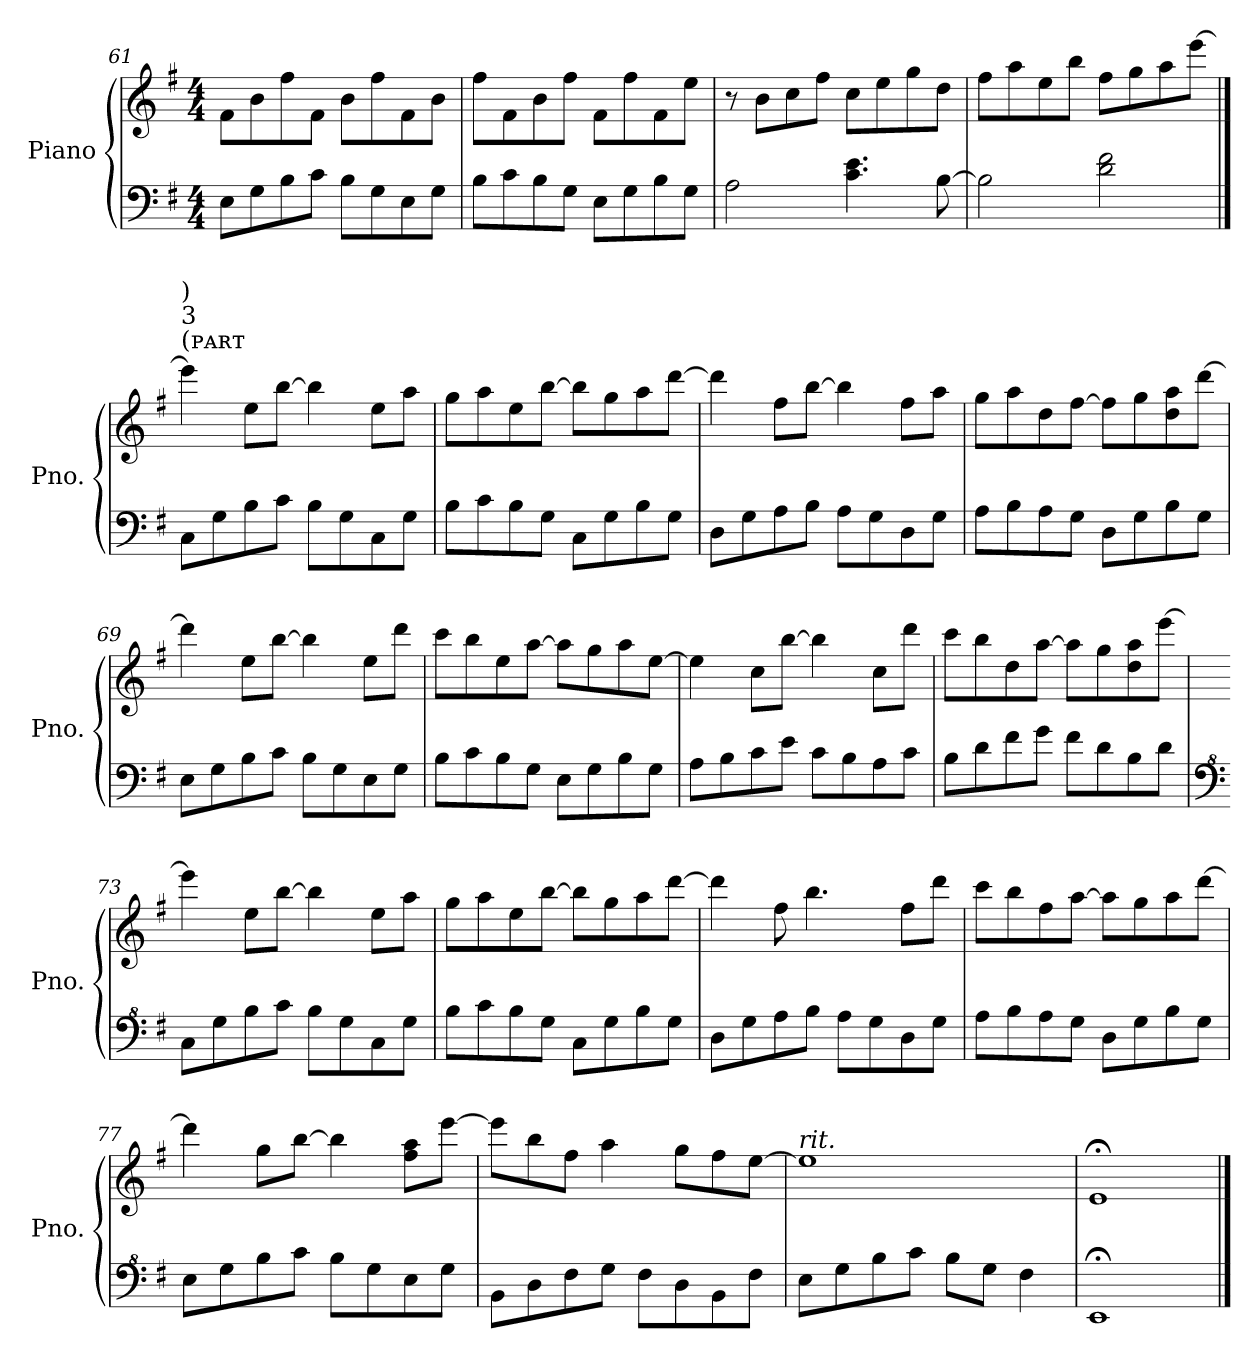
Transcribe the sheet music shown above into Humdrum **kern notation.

**kern	**kern
*part1	*part1
*staff2	*staff1
*I"Piano	*
*I'Pno.	*
!!LO:LB:g=z
*clefF4	*clefG2
*k[f#]	*k[f#]
*M4/4	*M4/4
=61	=61
8E\L	8f#\L
8G\	8b\
8B\	8ff#\
8c\J	8f#\J
8B\L	8b\L
8G\	8ff#\
8E\	8f#\
8G\J	8b\J
=62	=62
8B\L	8ff#\L
8c\	8f#\
8B\	8b\
8G\J	8ff#\J
8E\L	8f#\L
8G\	8ff#\
8B\	8f#\
8G\J	8ee\J
=63	=63
2A\	8r
.	8b\L
.	8cc\
.	8ff#\J
4.c\ 4.e\	8cc\L
.	8ee\
.	8gg\
[8B\	8dd\J
=64	=64
2B\]	8ff#\L
.	8aa\
.	8ee\
.	8bb\J
2d\ 2f#\	8ff#\L
.	8gg\
.	8aa\
.	[8eee\J
!!LO:LB:g=z
==65	==65
!	!LO:TX:a:t=(ᴘᴀʀᴛ
!	!LO:TX:a:t=3
!	!LO:TX:a:t=)
8C\L	4eee\]
8G\	.
8B\	8ee\L
8c\J	[8bb\J
8B\L	4bb\]
8G\	.
8C\	8ee\L
8G\J	8aa\J
=66	=66
8B\L	8gg\L
8c\	8aa\
8B\	8ee\
8G\J	[8bb\J
8C\L	8bb\L]
8G\	8gg\
8B\	8aa\
8G\J	[8ddd\J
=67	=67
8D\L	4ddd\]
8G\	.
8A\	8ff#\L
8B\J	[8bb\J
8A\L	4bb\]
8G\	.
8D\	8ff#\L
8G\J	8aa\J
=68	=68
8A\L	8gg\L
8B\	8aa\
8A\	8dd\
8G\J	[8ff#\J
8D\L	8ff#\L]
8G\	8gg\
8B\	8dd\ 8aa\
8G\J	[8ddd\J
!!LO:LB:g=z
=69	=69
8E\L	4ddd\]
8G\	.
8B\	8ee\L
8c\J	[8bb\J
8B\L	4bb\]
8G\	.
8E\	8ee\L
8G\J	8ddd\J
=70	=70
8B\L	8ccc\L
8c\	8bb\
8B\	8ee\
8G\J	[8aa\J
8E\L	8aa\L]
8G\	8gg\
8B\	8aa\
8G\J	[8ee\J
=71	=71
8A\L	4ee\]
8B\	.
8c\	8cc\L
8e\J	[8bb\J
8c\L	4bb\]
8B\	.
8A\	8cc\L
8c\J	8ddd\J
=72	=72
8B\L	8ccc\L
8d\	8bb\
8f#\	8dd\
8g\J	[8aa\J
8f#\L	8aa\L]
8d\	8gg\
8B\	8dd\ 8aa\
8d\J	[8eee\J
!!LO:PB:g=z
=73	=73
*clefF^4	*
8c\L	4eee\]
8g\	.
8b\	8ee\L
8cc\J	[8bb\J
8b\L	4bb\]
8g\	.
8c\	8ee\L
8g\J	8aa\J
=74	=74
8b\L	8gg\L
8cc\	8aa\
8b\	8ee\
8g\J	[8bb\J
8c\L	8bb\L]
8g\	8gg\
8b\	8aa\
8g\J	[8ddd\J
=75	=75
8d\L	4ddd\]
8g\	.
8a\	8ff#\
8b\J	4.bb\
8a\L	.
8g\	.
8d\	8ff#\L
8g\J	8ddd\J
=76	=76
8a\L	8ccc\L
8b\	8bb\
8a\	8ff#\
8g\J	[8aa\J
8d\L	8aa\L]
8g\	8gg\
8b\	8aa\
8g\J	[8ddd\J
!!LO:LB:g=z
=77	=77
8e\L	4ddd\]
8g\	.
8b\	8gg\L
8cc\J	[8bb\J
8b\L	4bb\]
8g\	.
8e\	8ff#\ 8aa\L
8g\J	[8eee\J
=78	=78
8B\L	8eee\L]
8d\	8bb\
8f#\	8ff#\J
8g\J	4aa\
8f#\L	.
8d\	8gg\L
8B\	8ff#\
8f#\J	[8ee\J
=79	=79
!	!LO:TX:a:i:t=rit.
8e\L	1ee]
8g\	.
8b\	.
*	*MM110
8cc\J	.
*	*MM100
8b\L	.
8g\J	.
4f#\	.
=80	=80
1E;<	1e;<
==	==
*-	*-
